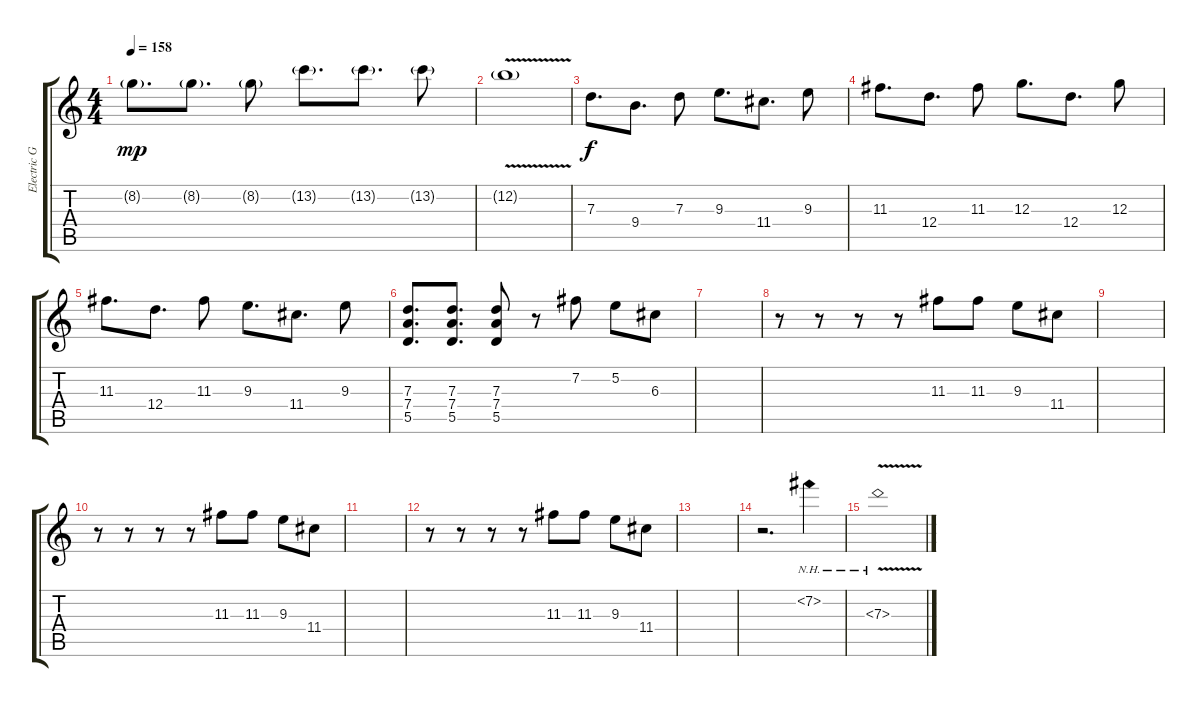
\track ("Electric Guitar 2" "Electric G") {instrument overdrivenguitar}
\staff {score tabs}
\tuning (E4 B3 G3 D3 A2 E2) {hide}
\ts (4 4)
\tempo 158
\clef g2
\ks c
8.2{g}.8{d dy mp} 8.2{g}.8{d} 8.2{g}.8 13.2{g}.8{d} 13.2{g}.8{d} 13.2{g}.8 |
12.2{v g}.1 |
7.3.8{d dy f} 9.4.8{d} 7.3.8 9.3.8{d} 11.4.8{d} 9.3.8 |
11.3.8{d} 12.4.8{d} 11.3.8 12.3.8{d} 12.4.8{d} 12.3.8 |
11.3.8{d} 12.4.8{d} 11.3.8 9.3.8{d} 11.4.8{d} 9.3.8 |
(7.3 7.4 5.5).8{d} (7.3 7.4 5.5).8{d} (7.3 7.4 5.5).8 r.8 7.2.8 5.2.8 6.3.8 |
|
r.8 r.8 r.8 r.8 11.3.8 11.3.8 9.3.8 11.4.8 |
|
r.8 r.8 r.8 r.8 11.3.8 11.3.8 9.3.8 11.4.8 |
|
r.8 r.8 r.8 r.8 11.3.8 11.3.8 9.3.8 11.4.8 |
|
r.2{d} 7.2{nh}.4 |
7.3{nh v}.1
